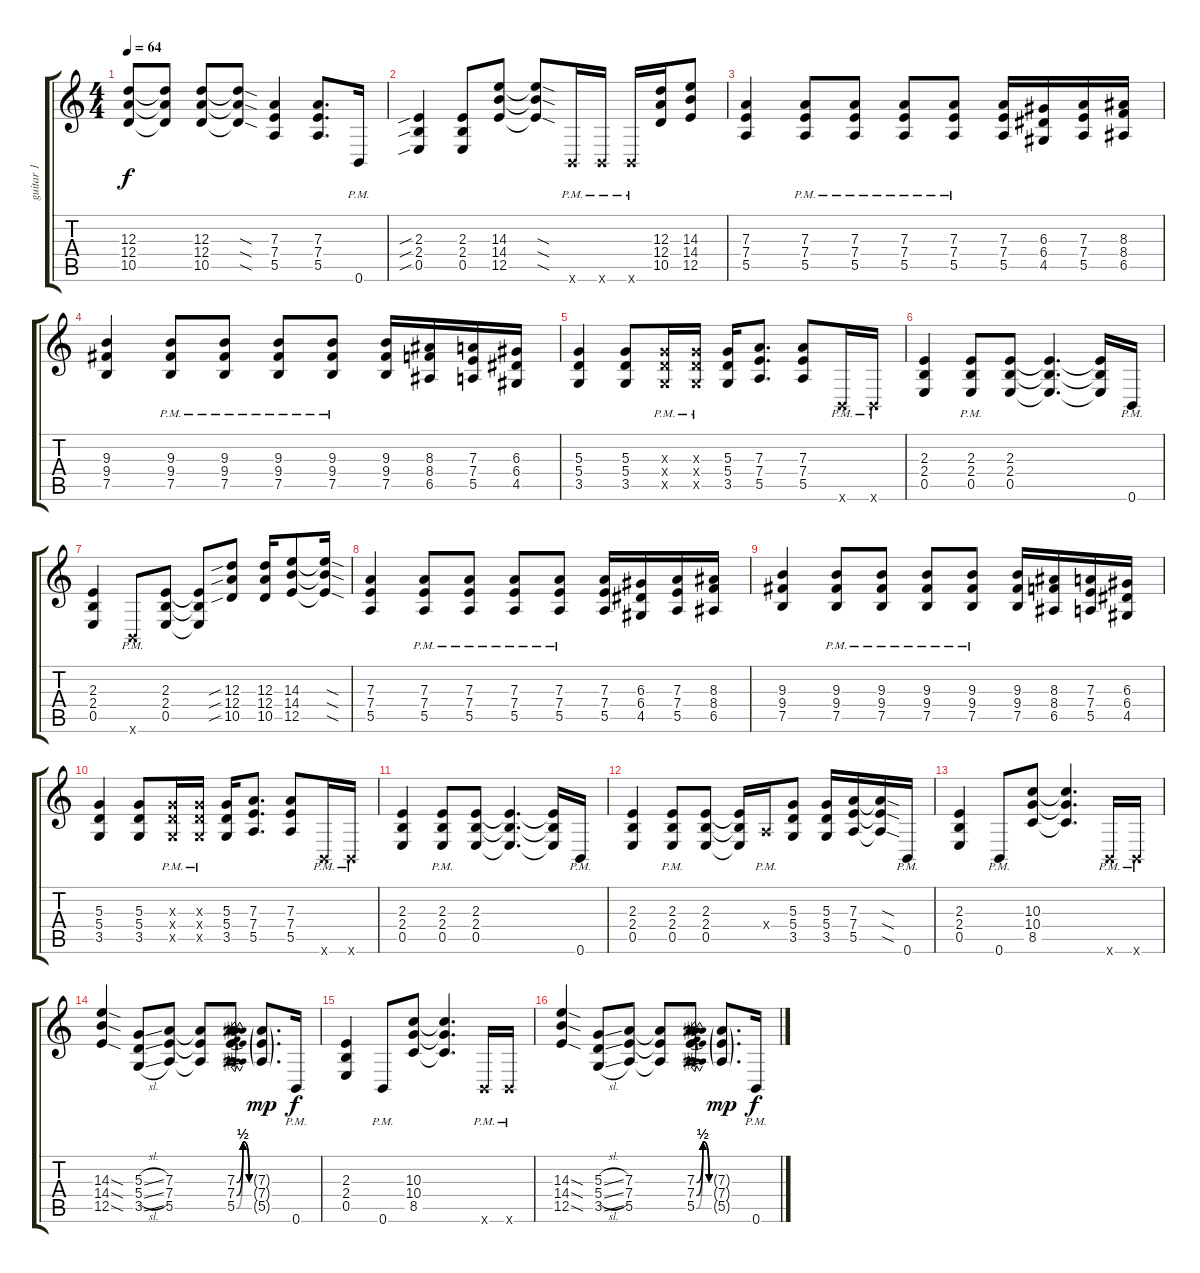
\track ("guitar 1" "guitar 1") {instrument distortionguitar}
\staff {score tabs}
\tuning (B3 Gb3 D3 A2 E2 B1) {hide}
\ts (4 4)
\tempo 64
\clef g2
\ks c
(12.3 12.4 10.5).8{dy f} (12.3{t} 12.4{t} 10.5{t}).8 (12.3 12.4 10.5).8 (12.3{sod t} 12.4{sod t} 10.5{sod t}).8 (7.3 7.4 5.5).4 (7.3 7.4 5.5).8{d} 0.6{pm}.16 |
(2.3{sib} 2.4{sib} 0.5{sib}).4 (2.3 2.4 0.5).8 (14.3 14.4 12.5).8 (14.3{sod t} 14.4{sod t} 12.5{sod t}).8 0.6{pm x}.16 0.6{pm x}.16 0.6{pm x}.16 (12.3 12.4 10.5).16 (14.3 14.4 12.5).8 |
(7.3 7.4 5.5).4 (7.3{pm} 7.4{pm} 5.5{pm}).8 (7.3{pm} 7.4{pm} 5.5{pm}).8 (7.3{pm} 7.4{pm} 5.5{pm}).8 (7.3{pm} 7.4{pm} 5.5{pm}).8 (7.3 7.4 5.5).16 (6.3 6.4 4.5).16 (7.3 7.4 5.5).16 (8.3 8.4 6.5).16 |
(9.3 9.4 7.5).4 (9.3{pm} 9.4{pm} 7.5{pm}).8 (9.3{pm} 9.4{pm} 7.5{pm}).8 (9.3{pm} 9.4{pm} 7.5{pm}).8 (9.3{pm} 9.4{pm} 7.5{pm}).8 (9.3 9.4 7.5).16 (8.3 8.4 6.5).16 (7.3 7.4 5.5).16 (6.3 6.4 4.5).16 |
(5.3 5.4 3.5).4 (5.3 5.4 3.5).8 (5.3{pm x} 5.4{pm x} 3.5{pm x}).16 (5.3{pm x} 5.4{pm x} 3.5{pm x}).16 (5.3 5.4 3.5).16 (7.3 7.4 5.5).8{d} (7.3 7.4 5.5).8 0.6{pm x}.16 0.6{pm x}.16 |
(2.3 2.4 0.5).4 (2.3{pm} 2.4{pm} 0.5{pm}).8 (2.3 2.4 0.5).8 (2.3{t} 2.4{t} 0.5{t}).4{d} (2.3{t} 2.4{t} 0.5{t}).16 0.6{pm}.16 |
(2.3 2.4 0.5).4 0.6{pm x}.8 (2.3 2.4 0.5).8 (2.3{t} 2.4{t} 0.5{t}).8 (12.3{sib} 12.4{sib} 10.5{sib}).8 (12.3 12.4 10.5).16 (14.3 14.4 12.5).8 (14.3{sod t} 14.4{sod t} 12.5{sod t}).16 |
(7.3 7.4 5.5).4 (7.3{pm} 7.4{pm} 5.5{pm}).8 (7.3{pm} 7.4{pm} 5.5{pm}).8 (7.3{pm} 7.4{pm} 5.5{pm}).8 (7.3{pm} 7.4{pm} 5.5{pm}).8 (7.3 7.4 5.5).16 (6.3 6.4 4.5).16 (7.3 7.4 5.5).16 (8.3 8.4 6.5).16 |
(9.3 9.4 7.5).4 (9.3{pm} 9.4{pm} 7.5{pm}).8 (9.3{pm} 9.4{pm} 7.5{pm}).8 (9.3{pm} 9.4{pm} 7.5{pm}).8 (9.3{pm} 9.4{pm} 7.5{pm}).8 (9.3 9.4 7.5).16 (8.3 8.4 6.5).16 (7.3 7.4 5.5).16 (6.3 6.4 4.5).16 |
(5.3 5.4 3.5).4 (5.3 5.4 3.5).8 (5.3{pm x} 5.4{pm x} 3.5{pm x}).16 (5.3{pm x} 5.4{pm x} 3.5{pm x}).16 (5.3 5.4 3.5).16 (7.3 7.4 5.5).8{d} (7.3 7.4 5.5).8 0.6{pm x}.16 0.6{pm x}.16 |
(2.3 2.4 0.5).4 (2.3{pm} 2.4{pm} 0.5{pm}).8 (2.3 2.4 0.5).8 (2.3{t} 2.4{t} 0.5{t}).4{d} (2.3{t} 2.4{t} 0.5{t}).16 0.6{pm}.16 |
(2.3 2.4 0.5).4 (2.3{pm} 2.4{pm} 0.5{pm}).8 (2.3 2.4 0.5).8 (2.3{t} 2.4{t} 0.5{t}).16 0.4{pm x}.16 (5.3 5.4 3.5).8 (5.3 5.4 3.5).16 (7.3 7.4 5.5).16 (7.3{sod t} 7.4{sod t} 5.5{sod t}).16 0.6{pm}.16 |
(2.3 2.4 0.5).4 0.6{pm}.8 (10.3 10.4 8.5).8 (10.3{t} 10.4{t} 8.5{t}).4{d} 0.6{pm x}.16 0.6{pm x}.16 |
(14.3{sod} 14.4{sod} 12.5{sod}).4 (5.3{sl} 5.4{sl} 3.5{sl}).8 (7.3 7.4 5.5).8 (7.3{t} 7.4{t} 5.5{t}).8 (7.3{be (bendrelease 0 0 30 2 30 2 60 0)} 7.4{be (bendrelease 0 0 30 2 30 2 60 0)} 5.5{be (bendrelease 0 0 30 2 30 2 60 0)}).8 (7.3{g} 7.4{g} 5.5{g}).8{d dy mp} 0.6{pm}.16{dy f} |
(2.3 2.4 0.5).4 0.6{pm}.8 (10.3 10.4 8.5).8 (10.3{t} 10.4{t} 8.5{t}).4{d} 0.6{pm x}.16 0.6{pm x}.16 |
(14.3{sod} 14.4{sod} 12.5{sod}).4 (5.3{sl} 5.4{sl} 3.5{sl}).8 (7.3 7.4 5.5).8 (7.3{t} 7.4{t} 5.5{t}).8 (7.3{be (bendrelease 0 0 30 2 30 2 60 0)} 7.4{be (bendrelease 0 0 30 2 30 2 60 0)} 5.5{be (bendrelease 0 0 30 2 30 2 60 0)}).8 (7.3{g} 7.4{g} 5.5{g}).8{d dy mp} 0.6{pm}.16{dy f}
